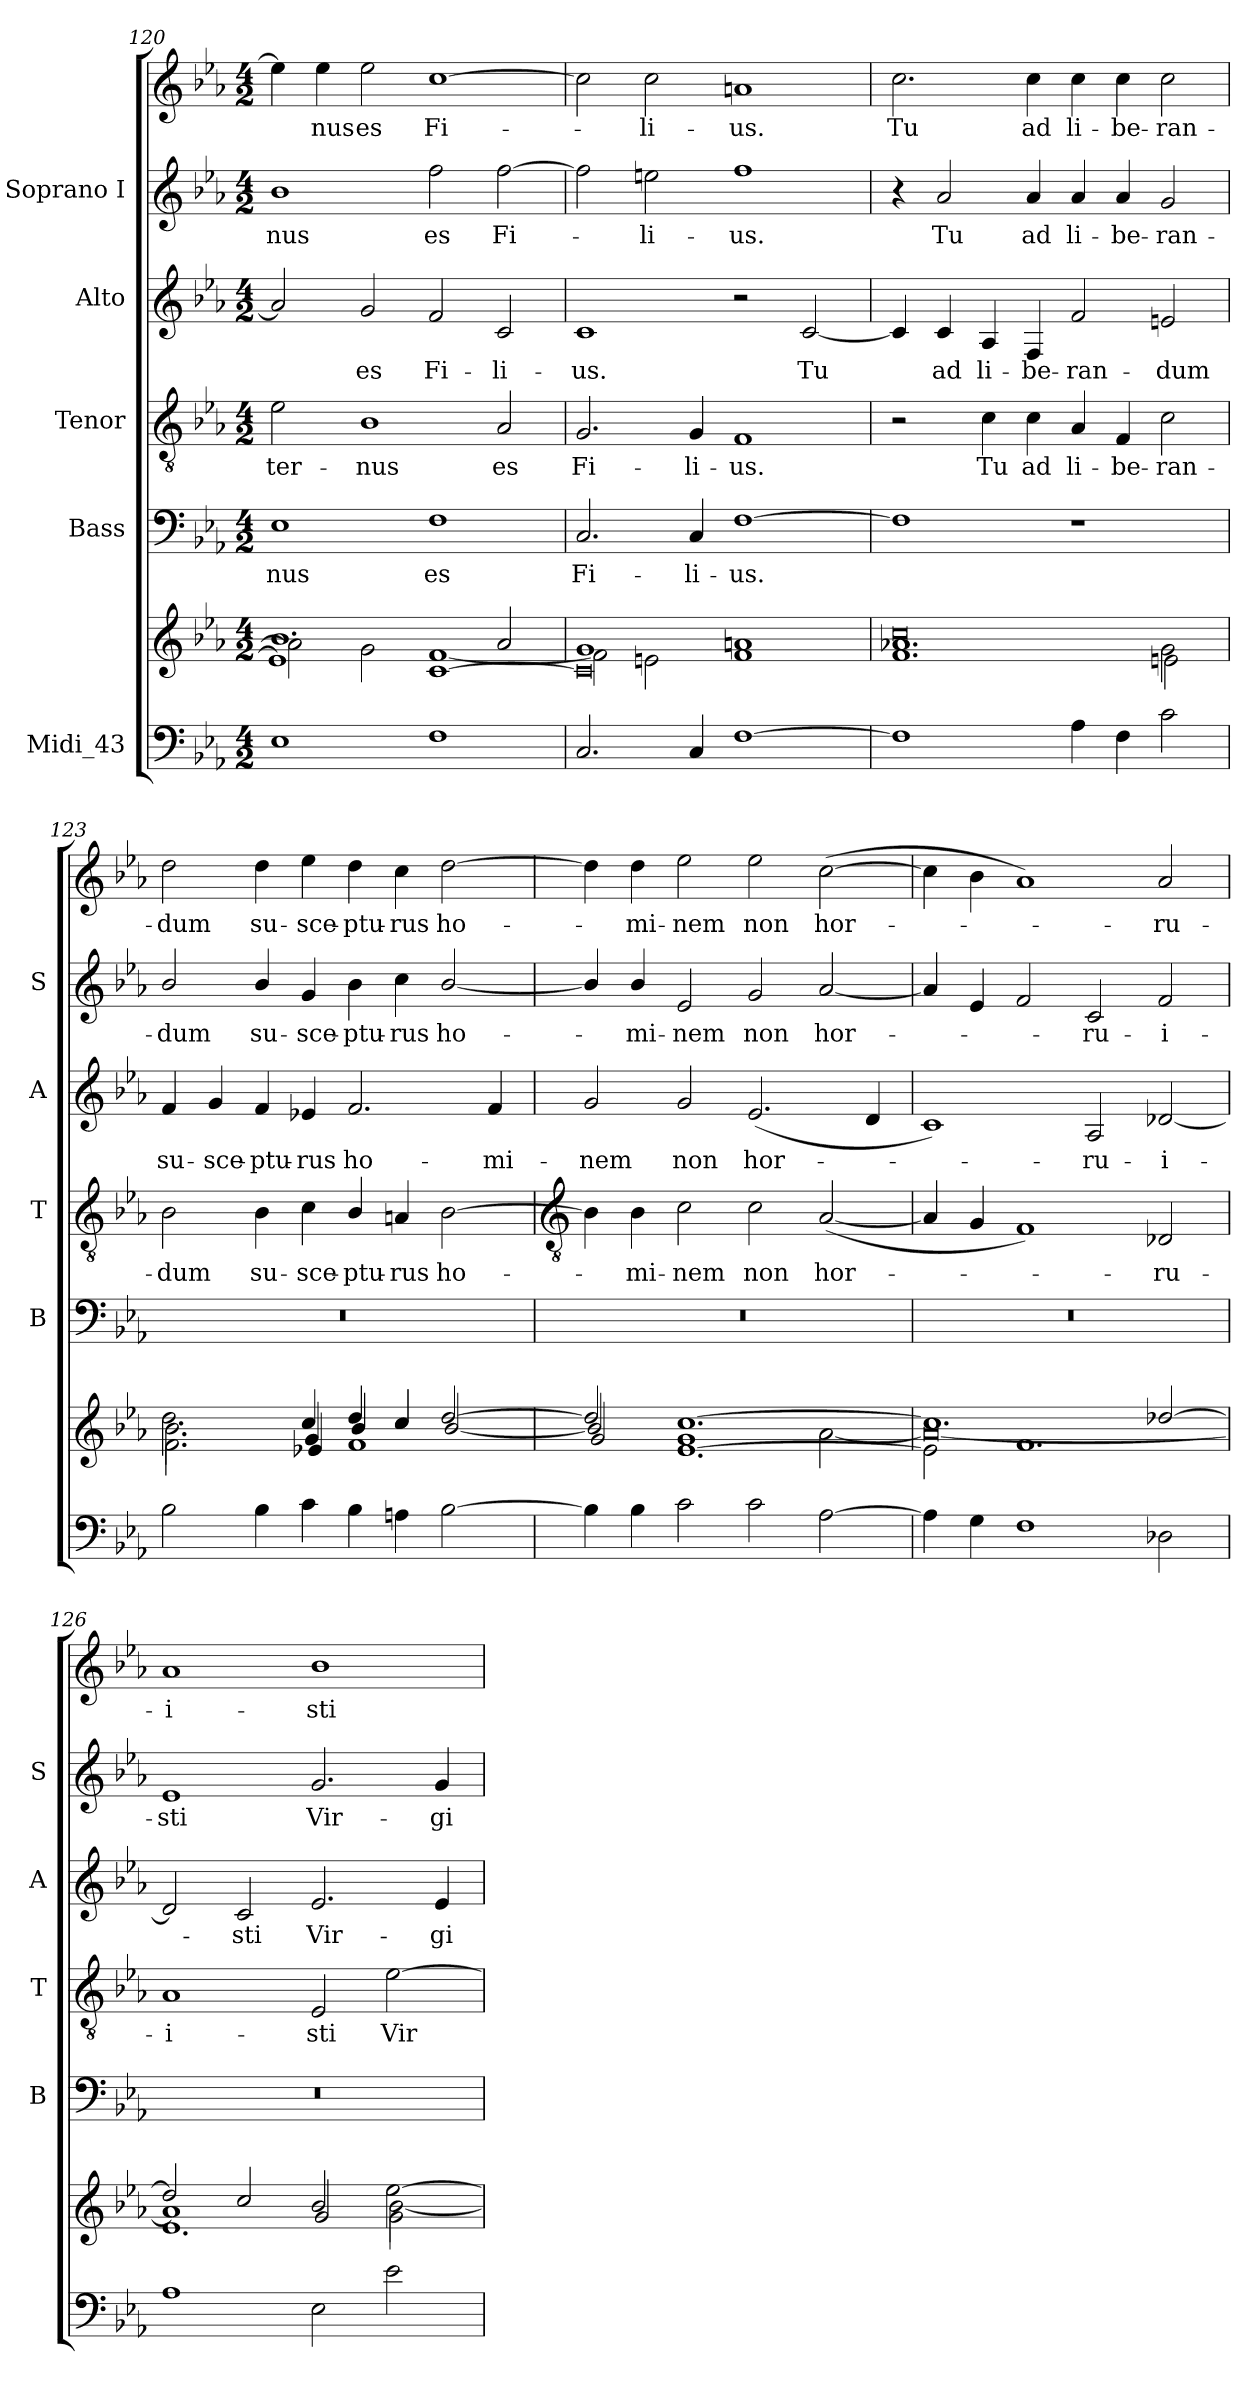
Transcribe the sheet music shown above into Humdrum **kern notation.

**kern	**kern	**kern	**text	**kern	**text	**kern	**text	**kern	**text	**kern	**text
*part5	*part5	*part4	*part4	*part3	*part3	*part2	*part2	*part1	*part1	*part1	*part1
*staff7	*staff6	*staff5	*staff5	*staff4	*staff4	*staff3	*staff3	*staff2	*staff2	*staff1	*staff1
*I"Midi_43	*	*I"Bass	*	*I"Tenor	*	*I"Alto	*	*I"Soprano I	*	*	*
*	*	*I'B	*	*I'T	*	*I'A	*	*I'S	*	*	*
!!LO:LB:g=z
*clefF4	*clefG2	*clefF4	*	*clefGv2	*	*clefG2	*	*clefG2	*	*clefG2	*
*k[b-e-a-]	*k[b-e-a-]	*k[b-e-a-]	*	*k[b-e-a-]	*	*k[b-e-a-]	*	*k[b-e-a-]	*	*k[b-e-a-]	*
*E-:	*E-:	*E-:	*	*E-:	*	*E-:	*	*E-:	*	*E-:	*
*M4/2	*M4/2	*M4/2	*	*M4/2	*	*M4/2	*	*M4/2	*	*M4/2	*
=120	=120	=120	=120	=120	=120	=120	=120	=120	=120	=120	=120
*	*^	*	*	*	*	*	*	*	*	*	*
*	*	*^	*	*	*	*	*	*	*	*	*	*
!	!	!	!	!	!LO:LY:b	!	!LO:LY:b	!	!	!	!LO:LY:b	!	!
1E-	1.b-/	2a-\]	1e-\]	1E-	-nus	2e-	-ter-	2a-/]	.	1b-	nus	4ee-]	.
!	!	!	!	!	!	!	!	!	!	!	!	!	!LO:LY:b
.	.	.	.	.	.	.	.	.	.	.	.	4ee-	-nus
!	!	!	!	!	!	!	!LO:LY:b	!	!LO:LY:b	!	!	!	!LO:LY:b
.	.	2g\	.	.	.	1B-	-nus	2g	es	.	.	2ee-	es
!	!	!	!	!	!LO:LY:b	!	!	!	!LO:LY:b	!	!LO:LY:b	!	!LO:LY:b
1F	.	[1f\	[1c\	1F	es	.	.	2f	Fi-	2ff	es	[1cc	Fi-
!	!	!	!	!	!	!	!LO:LY:b	!	!LO:LY:b	!	!LO:LY:b	!	!
.	2a-/	.	.	.	.	2A-/	es	2c	-li-	[2ff	Fi-	.	.
=121	=121	=121	=121	=121	=121	=121	=121	=121	=121	=121	=121	=121	=121
!	!	!	!	!	!LO:LY:b	!	!LO:LY:b	!	!LO:LY:b	!	!	!	!
2.C	1g/	2f\]	0c\]	2.C	Fi-	2.G	Fi-	1c	-us.	2ff]	.	2cc]	.
!	!	!	!	!	!	!	!	!	!	!	!LO:LY:b	!	!LO:LY:b
.	.	2en\	.	.	.	.	.	.	.	2een	li-	2cc	li-
!	!	!	!	!	!LO:LY:b	!	!LO:LY:b	!	!	!	!	!	!
4C	.	.	.	4C	-li-	4G	-li-	.	.	.	.	.	.
!	!	!	!	!	!LO:LY:b	!	!LO:LY:b	!	!	!	!LO:LY:b	!	!LO:LY:b
[1F	1an/	1f\	.	[1F	-us.	1F	-us.	2r	.	1ff	-us.	1an	-us.
!	!	!	!	!	!	!	!	!	!LO:LY:b	!	!	!	!
.	.	.	.	.	.	.	.	[2c	Tu	.	.	.	.
=122	=122	=122	=122	=122	=122	=122	=122	=122	=122	=122	=122	=122	=122
!	!	!	!	!	!	!	!	!	!	!	!	!	!LO:LY:b
1F]	0cc/	1.a-X\	1.f\	1F]	.	2r	.	4c]	.	4r	.	2.cc	Tu
!	!	!	!	!	!	!	!	!	!LO:LY:b	!	!LO:LY:b	!	!
.	.	.	.	.	.	.	.	4c	ad	2a-/	-Tu	.	.
!	!	!	!	!	!	!	!LO:LY:b	!	!LO:LY:b	!	!	!	!
.	.	.	.	.	.	4c	Tu	4A-	li-	.	.	.	.
!	!	!	!	!	!	!	!LO:LY:b	!	!LO:LY:b	!	!LO:LY:b	!	!LO:LY:b
.	.	.	.	.	.	4c	ad	4F	-be-	4a-/	ad	4cc	ad
!	!	!	!	!	!	!	!LO:LY:b	!	!LO:LY:b	!	!LO:LY:b	!	!LO:LY:b
4A-	.	.	.	1r	.	4A-/	li-	2f	-ran-	4a-/	li-	4cc	li-
!	!	!	!	!	!	!	!LO:LY:b	!	!	!	!LO:LY:b	!	!LO:LY:b
4F	.	.	.	.	.	4F	-be-	.	.	4a-/	-be-	4cc	-be-
!	!	!	!	!	!	!	!LO:LY:b	!	!LO:LY:b	!	!LO:LY:b	!	!LO:LY:b
2c	.	2g\	2en\	.	.	2c	-ran-	2en	-dum	2g	-ran-	2cc	-ran-
=123	=123	=123	=123	=123	=123	=123	=123	=123	=123	=123	=123	=123	=123
!	!	!	!	!	!	!	!LO:LY:b	!	!LO:LY:b	!	!LO:LY:b	!	!LO:LY:b
2B-	2.dd\	2.b-\	2.f\	0r	.	2B-	-dum	4f	su-	2b-/	dum	2dd	-dum
!	!	!	!	!	!	!	!	!	!LO:LY:b	!	!	!	!
.	.	.	.	.	.	.	.	4g	-sce-	.	.	.	.
!	!	!	!	!	!	!	!LO:LY:b	!	!LO:LY:b	!	!LO:LY:b	!	!LO:LY:b
4B-	.	.	.	.	.	4B-	su-	4f	-ptu-	4b-/	su-	4dd	su-
!	!	!	!	!	!	!	!LO:LY:b	!	!LO:LY:b	!	!LO:LY:b	!	!LO:LY:b
4c	4cc/	4g/	4e-X/	.	.	4c	-sce-	4e-X	-rus	4g	-sce-	4ee-	-sce-
!	!	!	!	!	!	!	!LO:LY:b	!	!LO:LY:b	!	!LO:LY:b	!	!LO:LY:b
4B-	4dd/	4b-/	1f\	.	.	4B-/	-ptu-	2.f	ho-	4b-	-ptu-	4dd	-ptu-
!	!	!	!	!	!	!	!LO:LY:b	!	!	!	!LO:LY:b	!	!LO:LY:b
4An	4cc/	4cc/	.	.	.	4An	-rus	.	.	4cc	-rus	4cc	-rus
!	!	!	!	!	!	!	!LO:LY:b	!	!	!	!LO:LY:b	!	!LO:LY:b
[2B-	[2dd/	[2b-/	.	.	.	[2B-	ho-	.	.	[2b-/	ho-	[2dd	ho-
!	!	!	!	!	!	!	!	!	!LO:LY:b	!	!	!	!
.	.	.	.	.	.	.	.	4f	-mi-	.	.	.	.
!!LO:LB:g=z
=124	=124	=124	=124	=124	=124	=124	=124	=124	=124	=124	=124	=124	=124
*	*	*	*	*	*	*clefGv2	*	*	*	*	*	*	*
!	!	!	!	!	!	!	!	!	!LO:LY:b	!	!	!	!
4B-]	2dd/]	2b-/]	2g/	0r	.	4B-]	.	2g	-nem	4b-/]	.	4dd]	.
!	!	!	!	!	!	!	!LO:LY:b	!	!	!	!LO:LY:b	!	!LO:LY:b
4B-	.	.	.	.	.	4B-	mi-	.	.	4b-/	mi-	4dd	mi-
!	!	!	!	!	!	!	!LO:LY:b	!	!LO:LY:b	!	!LO:LY:b	!	!LO:LY:b
2c	[1.cc/	1g\	[1.e-\	.	.	2c	-nem	2g	non	2e-	-nem	2ee-	-nem
!	!	!	!	!	!	!	!LO:LY:b	!	!LO:LY:b	!	!LO:LY:b	!	!LO:LY:b
2c	.	.	.	.	.	2c	non	(<2.e-	hor-	2g	non	2ee-	non
!	!	!	!	!	!	!	!LO:LY:b	!	!	!	!LO:LY:b	!	!LO:LY:b
[2A-	.	[2a-\	.	.	.	(<[2A-/	hor-	.	.	[2a-/	hor-	(>[2cc	hor-
.	.	.	.	.	.	.	.	4d	.	.	.	.	.
=125	=125	=125	=125	=125	=125	=125	=125	=125	=125	=125	=125	=125	=125
4A-]	1.cc/]	0a-\_	2e-\]	0r	.	4A-/]	.	1c)	.	4a-/]	.	4cc]	.
4G	.	.	.	.	.	4G	.	.	.	4e-	.	4b-	.
1F	.	.	1.f\	.	.	1F)	.	.	.	2f	.	1a-)	.
!	!	!	!	!	!	!	!	!	!LO:LY:b	!	!LO:LY:b	!	!
.	.	.	.	.	.	.	.	2A-	ru-	2c	-ru-	.	.
!	!	!	!	!	!	!	!LO:LY:b	!	!LO:LY:b	!	!LO:LY:b	!	!LO:LY:b
2D-X	[2dd-X/	.	.	.	.	2D-X	ru-	[2d-X	-i-	2f	-i-	2a-	ru-
=126	=126	=126	=126	=126	=126	=126	=126	=126	=126	=126	=126	=126	=126
!	!	!	!	!	!	!	!LO:LY:b	!	!	!	!LO:LY:b	!	!LO:LY:b
1A-	2dd-/]	1a-\]	1.e-\	0r	.	1A-	-i-	2d-]	.	1e-	sti	1a-	-i-
!	!	!	!	!	!	!	!	!	!LO:LY:b	!	!	!	!
.	2cc/	.	.	.	.	.	.	2c	sti	.	.	.	.
!	!	!	!	!	!	!	!LO:LY:b	!	!LO:LY:b	!	!LO:LY:b	!	!LO:LY:b
2E-	2b-/	2g/	.	.	.	2E-	-sti	2.e-	Vir-	2.g	Vir-	1b-	-sti
!	!	!	!	!	!	!	!LO:LY:b	!	!	!	!	!	!
2e-	[2ee-\	[2b-\	2g\	.	.	[2e-	Vir-	.	.	.	.	.	.
!	!	!	!	!	!	!	!	!	!LO:LY:b	!	!LO:LY:b	!	!
.	.	.	.	.	.	.	.	4e-	-gi-	4g	-gi-	.	.
*	*v	*v	*v	*	*	*	*	*	*	*	*	*	*
=	=	=	=	=	=	=	=	=	=	=	=
*-	*-	*-	*-	*-	*-	*-	*-	*-	*-	*-	*-
